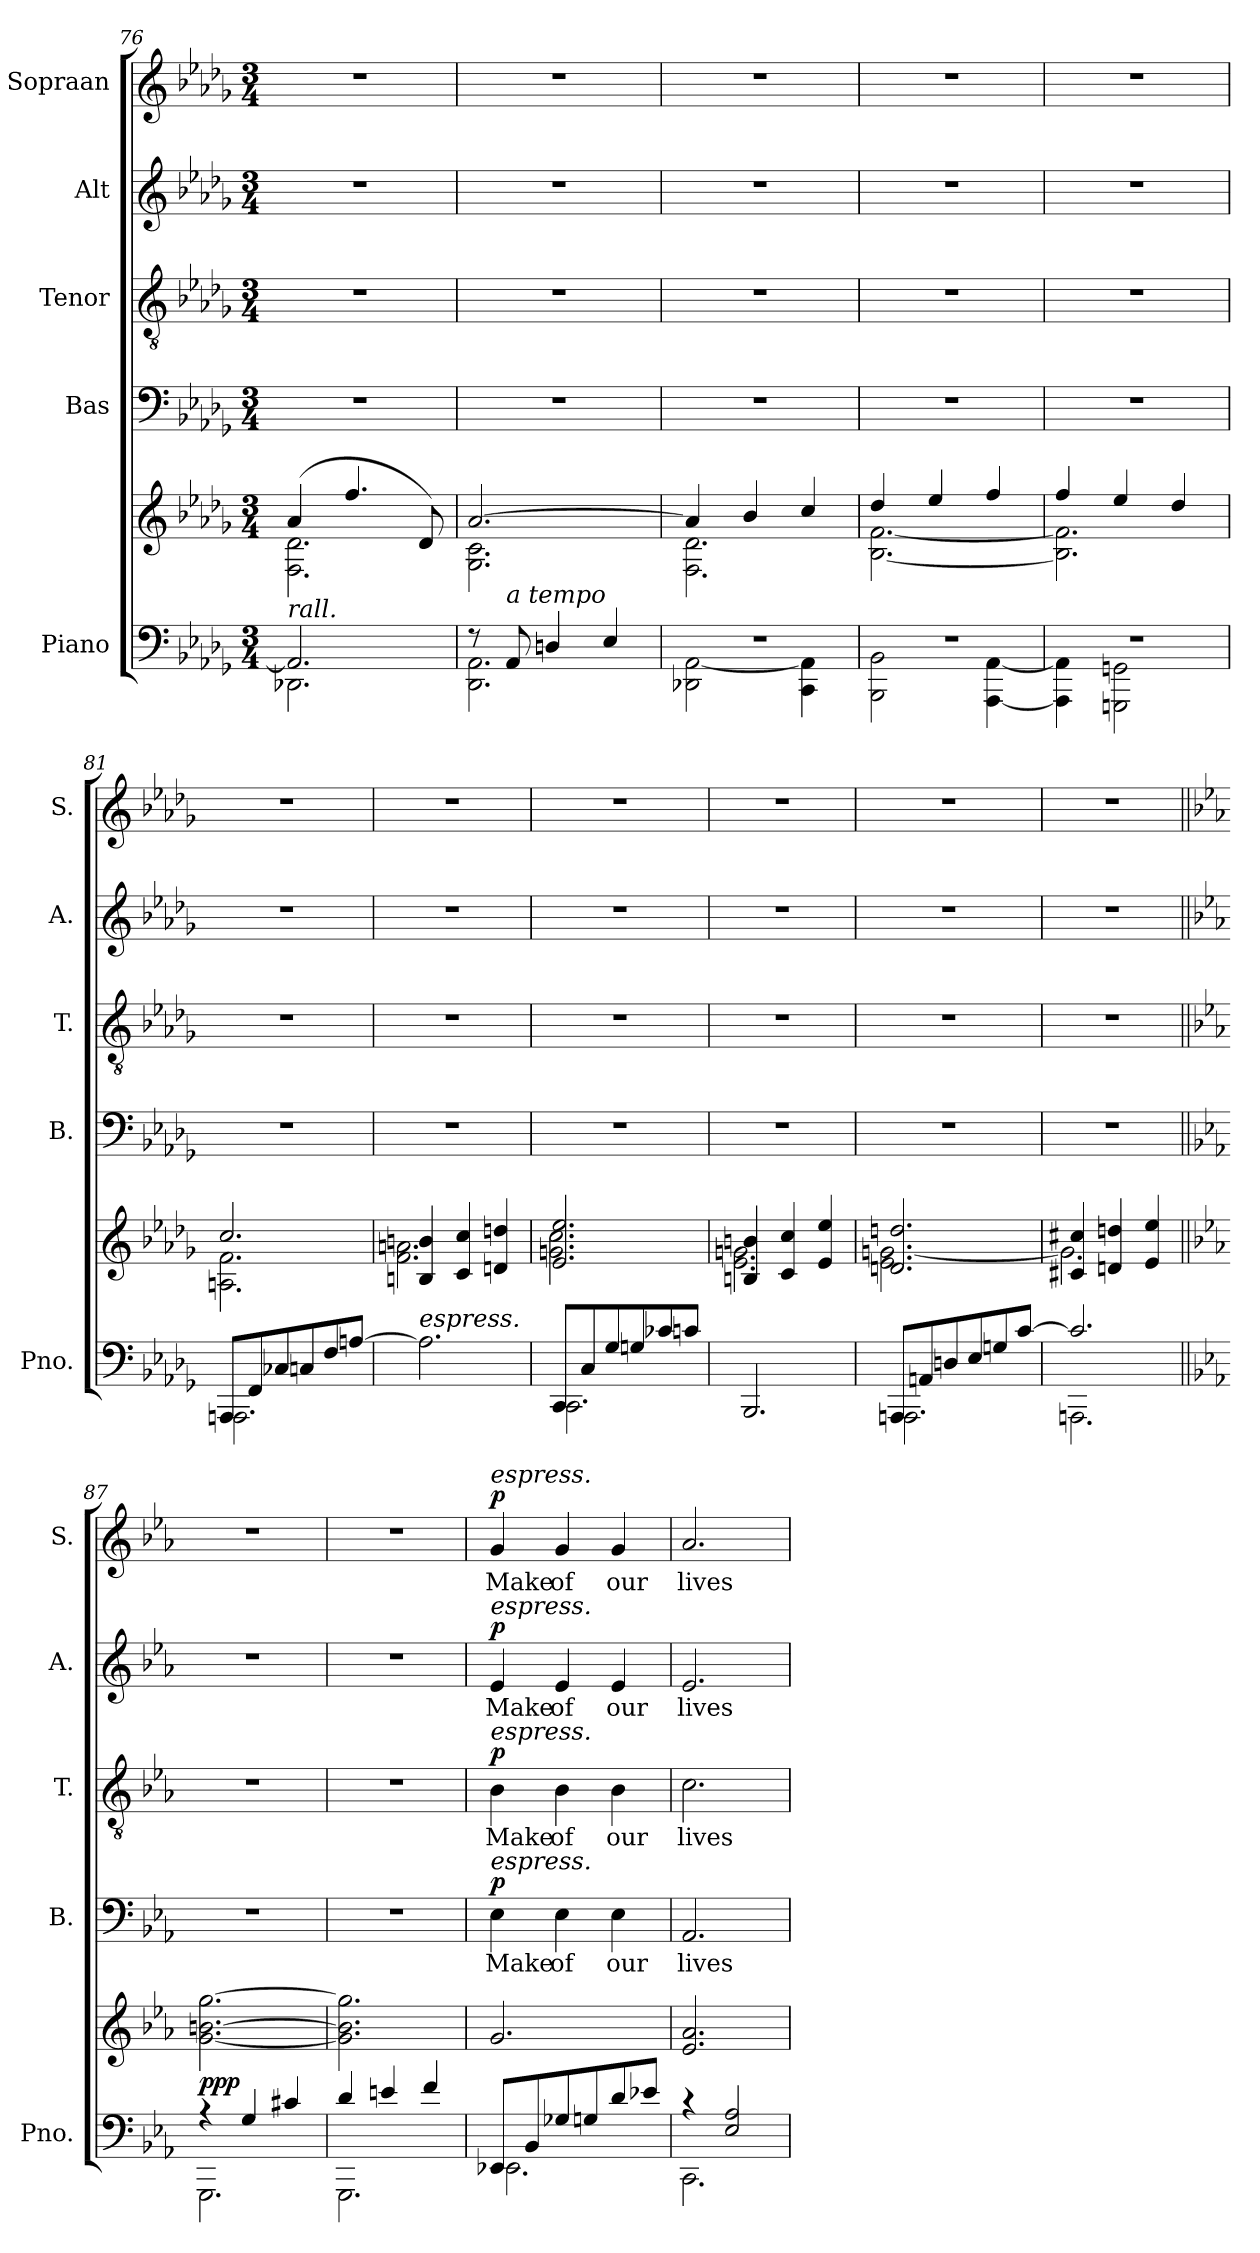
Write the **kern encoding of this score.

**kern	**kern	**dynam	**kern	**text	**dynam	**kern	**text	**dynam	**kern	**text	**dynam	**kern	**text	**dynam
*part5	*part5	*part5	*part4	*part4	*part4	*part3	*part3	*part3	*part2	*part2	*part2	*part1	*part1	*part1
*staff6	*staff5	*staff5/6	*staff4	*staff4	*staff4	*staff3	*staff3	*staff3	*staff2	*staff2	*staff2	*staff1	*staff1	*staff1
*I"Piano	*	*	*I"Bas	*	*	*I"Tenor	*	*	*I"Alt	*	*	*I"Sopraan	*	*
*I'Pno.	*	*	*I'B.	*	*	*I'T.	*	*	*I'A.	*	*	*I'S.	*	*
*clefF4	*clefG2	*	*clefF4	*	*	*clefGv2	*	*	*clefG2	*	*	*clefG2	*	*
*	*	*	*	*	*	*ITrd7c12	*	*	*	*	*	*	*	*
*k[b-e-a-d-g-]	*k[b-e-a-d-g-]	*	*k[b-e-a-d-g-]	*	*	*k[b-e-a-d-g-]	*	*	*k[b-e-a-d-g-]	*	*	*k[b-e-a-d-g-]	*	*
*D-:	*D-:	*	*D-:	*	*	*D-:	*	*	*D-:	*	*	*D-:	*	*
*M3/4	*M3/4	*	*M3/4	*	*	*M3/4	*	*	*M3/4	*	*	*M3/4	*	*
=76	=76	=76	=76	=76	=76	=76	=76	=76	=76	=76	=76	=76	=76	=76
*^	*^	*	*	*	*	*	*	*	*	*	*	*	*	*
!LO:TX:a:i:t=rall.	!	!	!	!	!	!	!	!	!	!	!	!	!	!	!	!
2.AA-/]	2.DD-X\	(4a-/	2.F\ 2.d-\	.	2.r	.	.	2.r	.	.	2.r	.	.	2.r	.	.
.	.	4.ff/	.	.	.	.	.	.	.	.	.	.	.	.	.	.
.	.	8d-/)	.	.	.	.	.	.	.	.	.	.	.	.	.	.
!!LO:LB:g=z
=77	=77	=77	=77	=77	=77	=77	=77	=77	=77	=77	=77	=77	=77	=77	=77	=77
8r	2.DD-\ 2.AA-\	[2.a-/	2.G-\ 2.c\	.	2.r	.	.	2.r	.	.	2.r	.	.	2.r	.	.
!LO:TX:a:i:t=a tempo	!	!	!	!	!	!	!	!	!	!	!	!	!	!	!	!
8AA-/	.	.	.	.	.	.	.	.	.	.	.	.	.	.	.	.
4Dn/	.	.	.	.	.	.	.	.	.	.	.	.	.	.	.	.
4E-/	.	.	.	.	.	.	.	.	.	.	.	.	.	.	.	.
=78	=78	=78	=78	=78	=78	=78	=78	=78	=78	=78	=78	=78	=78	=78	=78	=78
2.r	2DD-X\ [2AA-\	4a-/]	2.F\ 2.d-\	.	2.r	.	.	2.r	.	.	2.r	.	.	2.r	.	.
.	.	4b-/	.	.	.	.	.	.	.	.	.	.	.	.	.	.
.	4CC\ 4AA-\]	4cc/	.	.	.	.	.	.	.	.	.	.	.	.	.	.
=79	=79	=79	=79	=79	=79	=79	=79	=79	=79	=79	=79	=79	=79	=79	=79	=79
2.r	2BBB-\ 2BB-\	4dd-/	[2.B-\ [2.f\	.	2.r	.	.	2.r	.	.	2.r	.	.	2.r	.	.
.	.	4ee-/	.	.	.	.	.	.	.	.	.	.	.	.	.	.
.	[4AAA-\ [4AA-\	4ff/	.	.	.	.	.	.	.	.	.	.	.	.	.	.
=80	=80	=80	=80	=80	=80	=80	=80	=80	=80	=80	=80	=80	=80	=80	=80	=80
2.r	4AAA-\] 4AA-\]	4ff/	2.B-\] 2.f\]	.	2.r	.	.	2.r	.	.	2.r	.	.	2.r	.	.
.	2GGGn\ 2GGn\	4ee-/	.	.	.	.	.	.	.	.	.	.	.	.	.	.
.	.	4dd-/	.	.	.	.	.	.	.	.	.	.	.	.	.	.
=81	=81	=81	=81	=81	=81	=81	=81	=81	=81	=81	=81	=81	=81	=81	=81	=81
8AAAn/L	2.AAA\	2.cc/	2.An\ 2.f\	.	2.r	.	.	2.r	.	.	2.r	.	.	2.r	.	.
8FF/	.	.	.	.	.	.	.	.	.	.	.	.	.	.	.	.
8C-X/	.	.	.	.	.	.	.	.	.	.	.	.	.	.	.	.
8Cn/	.	.	.	.	.	.	.	.	.	.	.	.	.	.	.	.
8F/	.	.	.	.	.	.	.	.	.	.	.	.	.	.	.	.
[8An/J	.	.	.	.	.	.	.	.	.	.	.	.	.	.	.	.
*v	*v	*	*	*	*	*	*	*	*	*	*	*	*	*	*	*
=82	=82	=82	=82	=82	=82	=82	=82	=82	=82	=82	=82	=82	=82	=82	=82
!LO:TX:a:i:t=espress.	!	!	!	!	!	!	!	!	!	!	!	!	!	!	!
2.A\]	4Bn/ 4bn/	2.f\ 2.an\	.	2.r	.	.	2.r	.	.	2.r	.	.	2.r	.	.
.	4c/ 4cc/	.	.	.	.	.	.	.	.	.	.	.	.	.	.
.	4dn/ 4ddn/	.	.	.	.	.	.	.	.	.	.	.	.	.	.
!!LO:PB:g=z
=83	=83	=83	=83	=83	=83	=83	=83	=83	=83	=83	=83	=83	=83	=83	=83
*^	*	*	*	*	*	*	*	*	*	*	*	*	*	*	*
8CC/L	2.CC\	2.e-/ 2.ee-/	2.gn\ 2.cc\	.	2.r	.	.	2.r	.	.	2.r	.	.	2.r	.	.
8C/	.	.	.	.	.	.	.	.	.	.	.	.	.	.	.	.
8G-/	.	.	.	.	.	.	.	.	.	.	.	.	.	.	.	.
8Gn/	.	.	.	.	.	.	.	.	.	.	.	.	.	.	.	.
8c-X/	.	.	.	.	.	.	.	.	.	.	.	.	.	.	.	.
8cn/J	.	.	.	.	.	.	.	.	.	.	.	.	.	.	.	.
=84	=84	=84	=84	=84	=84	=84	=84	=84	=84	=84	=84	=84	=84	=84	=84	=84
2.ryy	2.BBB-/	4Bn/ 4bn/	2.e-\ 2.gn\	.	2.r	.	.	2.r	.	.	2.r	.	.	2.r	.	.
.	.	4c/ 4cc/	.	.	.	.	.	.	.	.	.	.	.	.	.	.
.	.	4e-/ 4ee-/	.	.	.	.	.	.	.	.	.	.	.	.	.	.
=85	=85	=85	=85	=85	=85	=85	=85	=85	=85	=85	=85	=85	=85	=85	=85	=85
8AAAn/L	2.AAA\	2.dn/ 2.ddn/	2.e-\ [2.gn\	.	2.r	.	.	2.r	.	.	2.r	.	.	2.r	.	.
8AAn/	.	.	.	.	.	.	.	.	.	.	.	.	.	.	.	.
8Dn/	.	.	.	.	.	.	.	.	.	.	.	.	.	.	.	.
8E-/	.	.	.	.	.	.	.	.	.	.	.	.	.	.	.	.
8Gn/	.	.	.	.	.	.	.	.	.	.	.	.	.	.	.	.
[8c/J	.	.	.	.	.	.	.	.	.	.	.	.	.	.	.	.
=86	=86	=86	=86	=86	=86	=86	=86	=86	=86	=86	=86	=86	=86	=86	=86	=86
2.c/]	2.AAAn\	4c#X/ 4cc#X/	2.g\]	.	2.r	.	.	2.r	.	.	2.r	.	.	2.r	.	.
.	.	4dn/ 4ddn/	.	.	.	.	.	.	.	.	.	.	.	.	.	.
.	.	4e-/ 4ee-/	.	.	.	.	.	.	.	.	.	.	.	.	.	.
*	*	*v	*v	*	*	*	*	*	*	*	*	*	*	*	*	*
=87||	=87||	=87||	=87||	=87||	=87||	=87||	=87||	=87||	=87||	=87||	=87||	=87||	=87||	=87||	=87||
*k[b-e-a-]	*	*k[b-e-a-]	*	*k[b-e-a-]	*	*	*k[b-e-a-]	*	*	*k[b-e-a-]	*	*	*k[b-e-a-]	*	*
*E-:	*	*E-:	*	*E-:	*	*	*E-:	*	*	*E-:	*	*	*E-:	*	*
!	!	!	!LO:DY:a=2	!	!	!	!	!	!	!	!	!	!	!	!
4r	2.GGG\	[2.g\ [2.bn\ [2.gg\	ppp	2.r	.	.	2.r	.	.	2.r	.	.	2.r	.	.
4G/	.	.	.	.	.	.	.	.	.	.	.	.	.	.	.
4c#X/	.	.	.	.	.	.	.	.	.	.	.	.	.	.	.
=88	=88	=88	=88	=88	=88	=88	=88	=88	=88	=88	=88	=88	=88	=88	=88
4d/	2.GGG\	2.g\] 2.b\] 2.gg\]	.	2.r	.	.	2.r	.	.	2.r	.	.	2.r	.	.
4en/	.	.	.	.	.	.	.	.	.	.	.	.	.	.	.
4f/	.	.	.	.	.	.	.	.	.	.	.	.	.	.	.
!!LO:LB:g=z
=89	=89	=89	=89	=89	=89	=89	=89	=89	=89	=89	=89	=89	=89	=89	=89
!	!	!	!	!	!	!	!	!	!	!	!	!	!LO:TX:a:i:t=espress.	!	!
!	!	!	!	!	!	!	!	!	!	!LO:TX:a:i:t=espress.	!	!	!	!	!
!	!	!	!	!	!	!	!LO:TX:a:i:t=espress.	!	!	!	!	!	!	!	!
!	!	!	!	!LO:TX:a:i:t=espress.	!	!	!	!	!	!	!	!	!	!	!
!	!	!	!	!	!LO:LY:b	!LO:DY:a	!	!LO:LY:b	!LO:DY:a	!	!LO:LY:b	!LO:DY:a	!	!LO:LY:b	!LO:DY:a
8EE-X/L	2.EE-\	2.g/	.	4E-\	Make	p	4BB-\	Make	p	4e-/	Make	p	4g/	Make	p
8BB-/	.	.	.	.	.	.	.	.	.	.	.	.	.	.	.
!	!	!	!	!	!LO:LY:b	!	!	!LO:LY:b	!	!	!LO:LY:b	!	!	!LO:LY:b	!
8G-X/	.	.	.	4E-\	of	.	4BB-\	of	.	4e-/	of	.	4g/	of	.
8Gn/	.	.	.	.	.	.	.	.	.	.	.	.	.	.	.
!	!	!	!	!	!LO:LY:b	!	!	!LO:LY:b	!	!	!LO:LY:b	!	!	!LO:LY:b	!
8d/	.	.	.	4E-\	our	.	4BB-\	our	.	4e-/	our	.	4g/	our	.
8e-X/J	.	.	.	.	.	.	.	.	.	.	.	.	.	.	.
=90	=90	=90	=90	=90	=90	=90	=90	=90	=90	=90	=90	=90	=90	=90	=90
!	!	!	!	!	!LO:LY:b	!	!	!LO:LY:b	!	!	!LO:LY:b	!	!	!LO:LY:b	!
4r	2.CC\	2.e-/ 2.a-/	.	2.AA-/	lives	.	2.C\	lives	.	2.e-/	lives	.	2.a-/	lives	.
2E-/ 2A-/	.	.	.	.	.	.	.	.	.	.	.	.	.	.	.
*v	*v	*	*	*	*	*	*	*	*	*	*	*	*	*	*
=	=	=	=	=	=	=	=	=	=	=	=	=	=	=
*-	*-	*-	*-	*-	*-	*-	*-	*-	*-	*-	*-	*-	*-	*-
